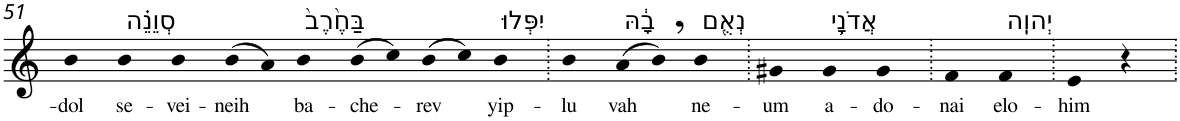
**kern	**text
*part1	*part1
*staff1	*staff1
*I"Piano	*
*I'Pno	*
!!LO:PB:g=z
*clefG2	*
*k[]	*
=51	=51
!	!LO:LY:b
4b	-dol
!LO:TX:a:t=סְוֵנֵ֗ה	!
!	!LO:LY:b
4b	se-
!	!LO:LY:b
4b	-vei-
!	!LO:LY:b
(>8b	-neih
8a)	.
!LO:TX:a:t=בַּחֶ֙רֶב֙	!
!	!LO:LY:b
4b	ba-
!	!LO:LY:b
(>8b	-che-
8cc)	.
!	!LO:LY:b
(>8b	-rev
8cc)	.
!LO:TX:a:t=יִפְּלוּ	!
!	!LO:LY:b
4b	yip-
=52.	=52.
!	!LO:LY:b
4b	-lu
!LO:TX:a:t=בָ֔הּ	!
!	!LO:LY:b
(>8a	vah
8b,)	.
!LO:TX:a:t=נְאֻ֖ם	!
!	!LO:LY:b
4b	ne-
=53.	=53.
!	!LO:LY:b
4g#X	-um
!LO:TX:a:t=אֲדֹנָ֥י	!
!	!LO:LY:b
4g#	a-
!	!LO:LY:b
4g#	-do-
=54.	=54.
!	!LO:LY:b
4f	-nai
!LO:TX:a:t=יְהוִֽה	!
!	!LO:LY:b
4f	elo-
=55.	=55.
!	!LO:LY:b
4e	-him
4r	.
=.	=.
*-	*-
